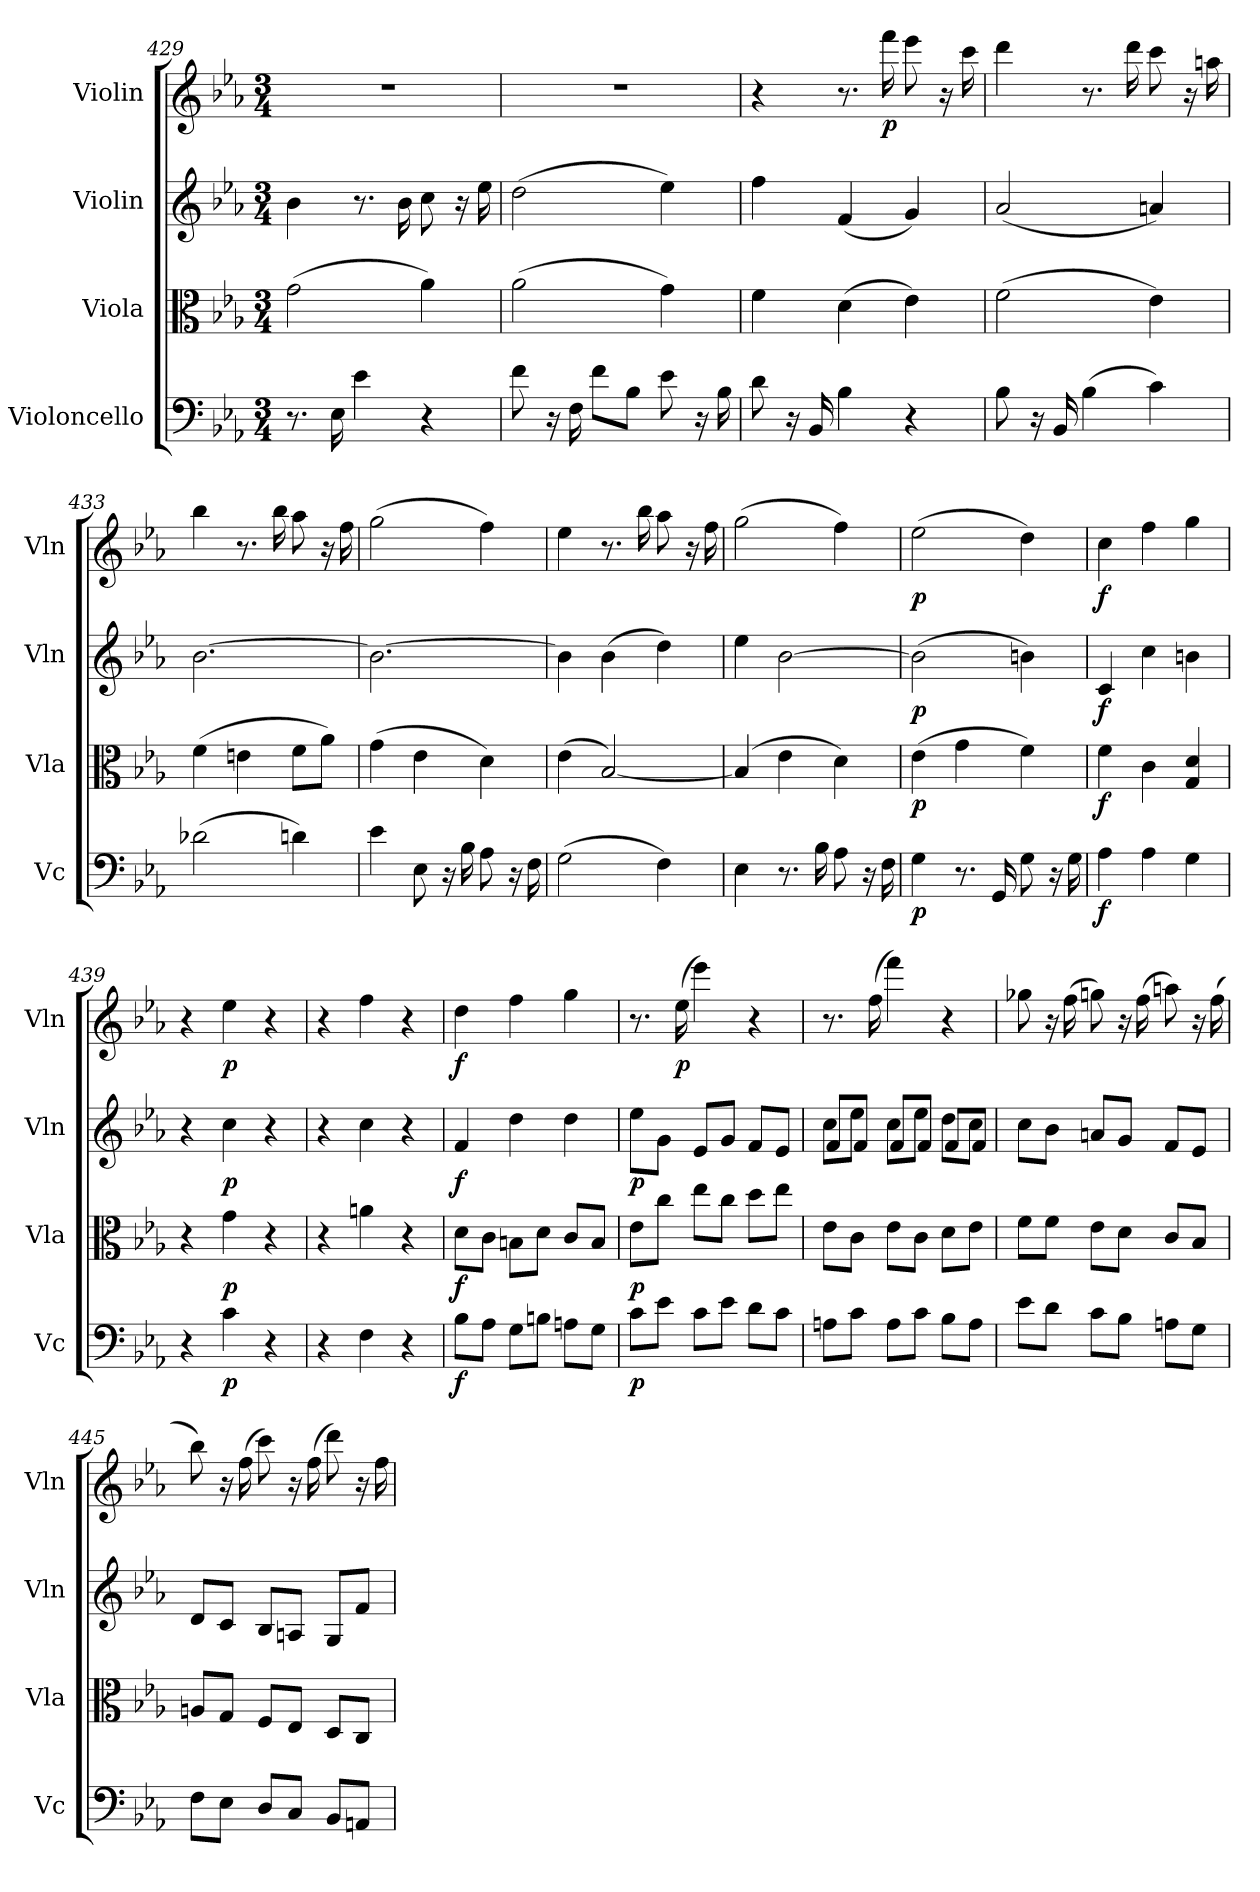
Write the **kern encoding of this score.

**kern	**dynam	**kern	**dynam	**kern	**dynam	**kern	**dynam
*part4	*part4	*part3	*part3	*part2	*part2	*part1	*part1
*staff4	*staff4	*staff3	*staff3	*staff2	*staff2	*staff1	*staff1
*I"Violoncello	*	*I"Viola	*	*I"Violin	*	*I"Violin	*
*I'Vc	*	*I'Vla	*	*I'Vln	*	*I'Vln	*
*clefF4	*	*clefC3	*	*clefG2	*	*clefG2	*
*k[b-e-a-]	*	*k[b-e-a-]	*	*k[b-e-a-]	*	*k[b-e-a-]	*
*E-:	*	*E-:	*	*E-:	*	*E-:	*
*M3/4	*	*M3/4	*	*M3/4	*	*M3/4	*
=429	=429	=429	=429	=429	=429	=429	=429
8.r	.	(2g	.	4b-	.	2.r	.
16E-	.	.	.	.	.	.	.
4e-	.	.	.	8.r	.	.	.
.	.	.	.	16b-	.	.	.
4r	.	4a-)	.	8cc	.	.	.
.	.	.	.	16r	.	.	.
.	.	.	.	16ee-	.	.	.
=430	=430	=430	=430	=430	=430	=430	=430
8f	.	(2a-	.	(2dd	.	2.r	.
16r	.	.	.	.	.	.	.
16F	.	.	.	.	.	.	.
8f\L	.	.	.	.	.	.	.
8B-\J	.	.	.	.	.	.	.
8e-	.	4g)	.	4ee-)	.	.	.
16r	.	.	.	.	.	.	.
16B-	.	.	.	.	.	.	.
=431	=431	=431	=431	=431	=431	=431	=431
8d	.	4f	.	4ff	.	4r	.
16r	.	.	.	.	.	.	.
16BB-	.	.	.	.	.	.	.
4B-	.	(4d	.	(4f	.	8.r	.
.	.	.	.	.	.	16fff	p
4r	.	4e-)	.	4g)	.	8eee-	.
.	.	.	.	.	.	16r	.
.	.	.	.	.	.	16ccc	.
=432	=432	=432	=432	=432	=432	=432	=432
8B-	.	(2f	.	(2a-	.	4ddd	.
16r	.	.	.	.	.	.	.
16BB-	.	.	.	.	.	.	.
(4B-	.	.	.	.	.	8.r	.
.	.	.	.	.	.	16ddd	.
4c)	.	4e-)	.	4an)	.	8ccc	.
.	.	.	.	.	.	16r	.
.	.	.	.	.	.	16aan	.
=433	=433	=433	=433	=433	=433	=433	=433
(2d-X	.	(4f	.	[2.b-	.	4bb-	.
.	.	4en	.	.	.	8.r	.
.	.	.	.	.	.	16bb-	.
4dn)	.	8f\L	.	.	.	8aa-	.
.	.	8a-\J)	.	.	.	16r	.
.	.	.	.	.	.	16ff	.
=434	=434	=434	=434	=434	=434	=434	=434
4e-	.	(4g	.	2.b-_	.	(2gg	.
8E-	.	4e-	.	.	.	.	.
16r	.	.	.	.	.	.	.
16B-	.	.	.	.	.	.	.
8A-	.	4d)	.	.	.	4ff)	.
16r	.	.	.	.	.	.	.
16F	.	.	.	.	.	.	.
=435	=435	=435	=435	=435	=435	=435	=435
(2G	.	(4e-	.	4b-]	.	4ee-	.
.	.	[2B-)	.	(4b-	.	8.r	.
.	.	.	.	.	.	16bb-	.
4F)	.	.	.	4dd)	.	8aa-	.
.	.	.	.	.	.	16r	.
.	.	.	.	.	.	16ff	.
=436	=436	=436	=436	=436	=436	=436	=436
4E-	.	(4B-]	.	4ee-	.	(2gg	.
8.r	.	4e-	.	[2b-	.	.	.
16B-	.	.	.	.	.	.	.
8A-	.	4d)	.	.	.	4ff)	.
16r	.	.	.	.	.	.	.
16F	.	.	.	.	.	.	.
=437	=437	=437	=437	=437	=437	=437	=437
4G	p	(4e-	p	(2b-]	p	(2ee-	p
8.r	.	4g	.	.	.	.	.
16GG	.	.	.	.	.	.	.
8G	.	4f)	.	4bn)	.	4dd)	.
16r	.	.	.	.	.	.	.
16G	.	.	.	.	.	.	.
=438	=438	=438	=438	=438	=438	=438	=438
4A-	f	4f	f	4c	f	4cc	f
4A-	.	4c	.	4cc	.	4ff	.
4G	.	4G 4d	.	4bn	.	4gg	.
=439	=439	=439	=439	=439	=439	=439	=439
4r	.	4r	.	4r	.	4r	.
4c	p	4g	p	4cc	p	4ee-	p
4r	.	4r	.	4r	.	4r	.
=440	=440	=440	=440	=440	=440	=440	=440
4r	.	4r	.	4r	.	4r	.
4F	.	4an	.	4cc	.	4ff	.
4r	.	4r	.	4r	.	4r	.
=441	=441	=441	=441	=441	=441	=441	=441
8B-\L	f	8d\L	f	4f	f	4dd	f
8A-\J	.	8c\J	.	.	.	.	.
8G\L	.	8Bn\L	.	4dd	.	4ff	.
8Bn\J	.	8d\J	.	.	.	.	.
8An\L	.	8c/L	.	4dd	.	4gg	.
8G\J	.	8B/J	.	.	.	.	.
=442	=442	=442	=442	=442	=442	=442	=442
8c\L	p	8e-\L	p	8ee-\L	p	8.r	.
8e-\J	.	8cc\J	.	8g\J	.	.	.
.	.	.	.	.	.	(16ee-	p
8c\L	.	8ee-\L	.	8e-/L	.	4eee-)	.
8e-\J	.	8cc\J	.	8g/J	.	.	.
8d\L	.	8dd\L	.	8f/L	.	4r	.
8c\J	.	8ee-\J	.	8e-/J	.	.	.
=443	=443	=443	=443	=443	=443	=443	=443
*	*	*	*	*^	*	*	*
8An\L	.	8e-\L	.	8cc\L	8f/L	.	8.r	.
8c\J	.	8c\J	.	8ee-\J	8f/J	.	.	.
.	.	.	.	.	.	.	(16ff	.
8A\L	.	8e-\L	.	8cc\L	8f/L	.	4fff)	.
8c\J	.	8c\J	.	8ee-\J	8f/J	.	.	.
8B-\L	.	8d\L	.	8dd\L	8f/L	.	4r	.
8A\J	.	8e-\J	.	8cc\J	8f/J	.	.	.
*	*	*	*	*v	*v	*	*	*
=444	=444	=444	=444	=444	=444	=444	=444
8e-\L	.	8f\L	.	8cc\L	.	8gg-X	.
8d\J	.	8f\J	.	8b-\J	.	16r	.
.	.	.	.	.	.	(16ff	.
8c\L	.	8e-\L	.	8an/L	.	8ggn)	.
8B-\J	.	8d\J	.	8g/J	.	16r	.
.	.	.	.	.	.	(16ff	.
8An\L	.	8c/L	.	8f/L	.	8aan)	.
8G\J	.	8B-/J	.	8e-/J	.	16r	.
.	.	.	.	.	.	(16ff	.
=445	=445	=445	=445	=445	=445	=445	=445
8F\L	.	8An/L	.	8d/L	.	8bb-)	.
8E-\J	.	8G/J	.	8c/J	.	16r	.
.	.	.	.	.	.	(16ff	.
8D/L	.	8F/L	.	8B-/L	.	8ccc)	.
8C/J	.	8E-/J	.	8An/J	.	16r	.
.	.	.	.	.	.	(16ff	.
8BB-/L	.	8D/L	.	8G/L	.	8ddd)	.
8AAn/J	.	8C/J	.	8f/J	.	16r	.
.	.	.	.	.	.	16ff	.
=	=	=	=	=	=	=	=
*-	*-	*-	*-	*-	*-	*-	*-
